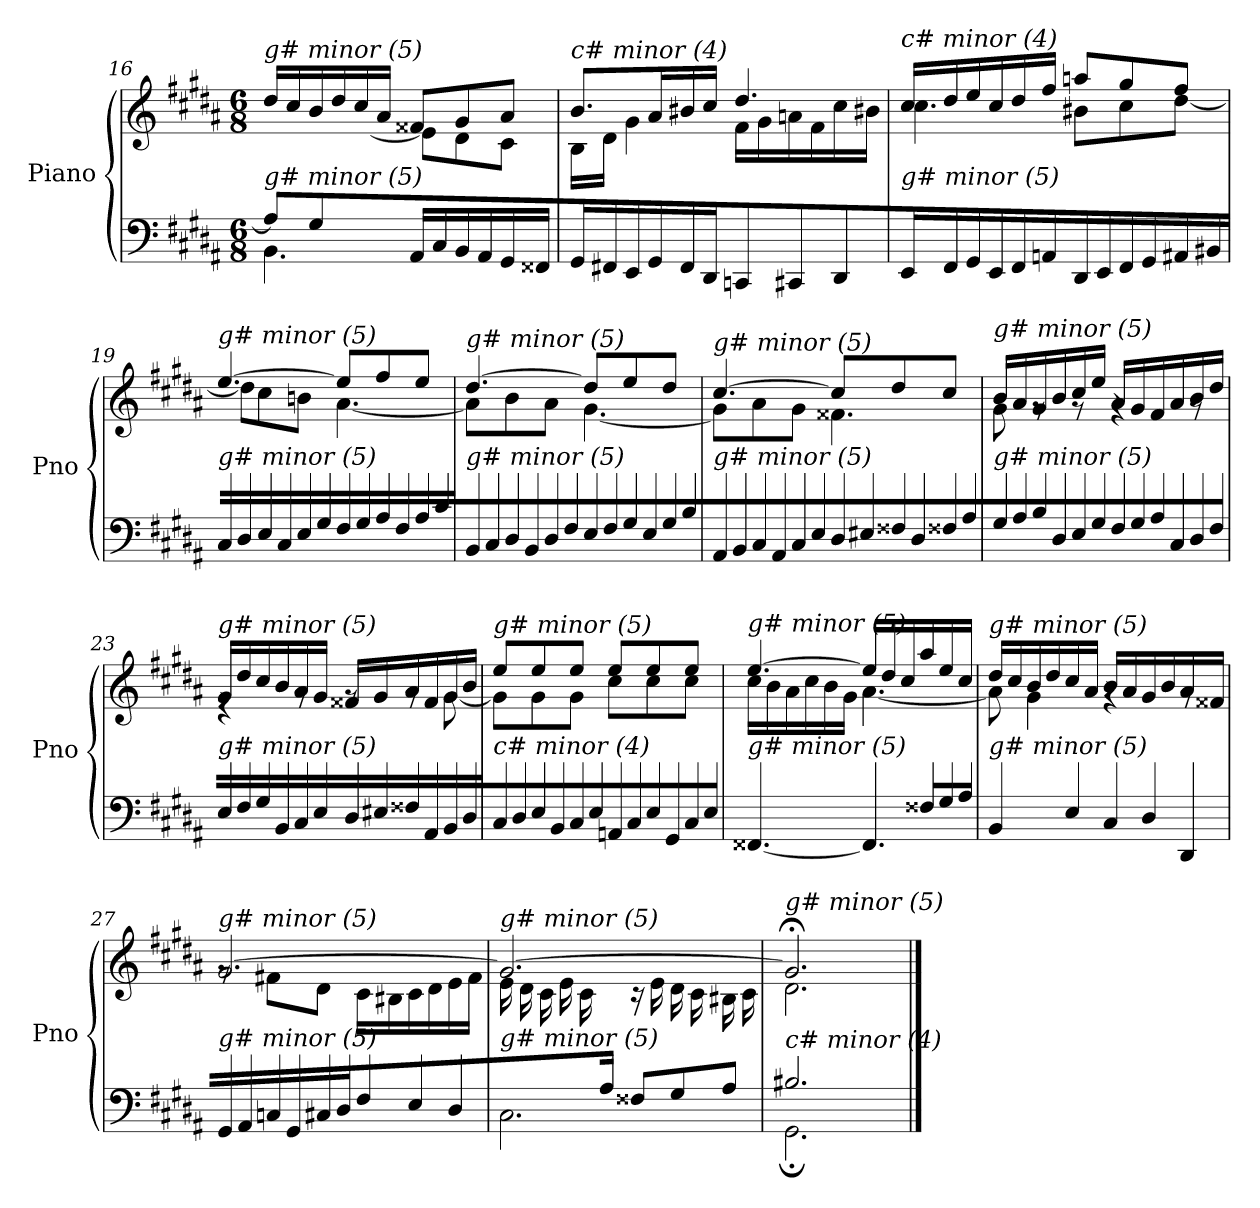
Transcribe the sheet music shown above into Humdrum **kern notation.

**kern	**kern
*part1	*part1
*staff2	*staff1
*I"Piano	*
*I'Pno	*
*clefF4	*clefG2
*k[f#c#g#d#a#]	*k[f#c#g#d#a#]
*M6/8	*M6/8
=16	=16
*^	*^
!	!	!LO:TX:i:t=g# minor (5)	!
!LO:TX:i:t=g# minor (5)	!	!	!
8A#/L]	4.BB\	16dd#/LL	4ryy
.	.	16cc#/	.
8G#/	.	16b/	.
.	.	16dd#/	.
2ryy	.	16cc#/	[8e\J
.	.	16a#/JJ	.
.	16AA#/LL	8f##X/L	8e\L]
.	16C#/	.	.
.	16BB/	8g#/	8d#\
.	16AA#/	.	.
.	16GG#/	8a#/J	8c#\J
.	16FF##X/JJ	.	.
!!LO:LB:g=z	!!
=17	=17	=17	=17
!	!	!LO:TX:i:t=c# minor (4)	!
!LO:TX:i:t=g# minor (5)	!	!	!
*v	*v	*	*
16GG#/LL	8.b/L	16B\LL
16FF#X/	.	16d#\JJ
16EE/	.	4g#\
16GG#/	16a#/L	.
16FF#/	16b#X/	.
16DD#/JJ	16cc#/JJ	.
8CCni/L	4.dd#/	16f#\LL
.	.	16g#\
8CC#/	.	16an\
.	.	16f#\
8DD#/J	.	16cc#\
.	.	16b#X\JJ
=18	=18	=18
!	!LO:TX:i:t=c# minor (4)	!
!LO:TX:i:t=g# minor (5)	!	!
16EE/LL	16cc#/LL	4.cc#\
16FF#/	16dd#/	.
16GG#/	16ee/	.
16EE/	16cc#/	.
16FF#/	16dd#/	.
16AAn/JJ	16ff#/JJ	.
16DD#/LL	8aan/L	8b#X\L
16EE/	.	.
16FF#/	8gg#/	8cc#\
16GG#/	.	.
16AA#X/	8ff#/J	[8dd#\J
16BB#Xj/JJ	.	.
=19	=19	=19
!	!LO:TX:i:t=g# minor (5)	!
!LO:TX:i:t=g# minor (5)	!	!
16C#\LL	[4.ee/	8dd#\L]
16D#\	.	.
16E\	.	8cc#\
16C#\	.	.
16E\	.	8bn\J
16G#\JJ	.	.
16F#\LL	8ee/L]	[4.a#\
16G#\	.	.
16A#\	8ff#/	.
16F#\	.	.
16A#\	8ee/J	.
16c#\JJ	.	.
!!LO:LB:g=z	!!
=20	=20	=20
!	!LO:TX:i:t=g# minor (5)	!
!LO:TX:i:t=g# minor (5)	!	!
16BB\LL	[4.dd#/	8a#\L]
16C#\	.	.
16D#\	.	8b\
16BB\	.	.
16D#\	.	8a#\J
16F#\JJ	.	.
16E\LL	8dd#/L]	[4.g#\
16F#\	.	.
16G#\	8ee/	.
16E\	.	.
16G#\	8dd#/J	.
16B\JJ	.	.
=21	=21	=21
!	!LO:TX:i:t=g# minor (5)	!
!LO:TX:i:t=g# minor (5)	!	!
16AA#/LL	[4.cc#/	8g#\L]
16BB/	.	.
16C#/	.	8a#\
16AA#/	.	.
16C#/	.	8g#\J
16E/JJ	.	.
16D#\LL	8cc#/L]	4.f##X\
16E#X\	.	.
16F##X\	8dd#/	.
16D#\	.	.
16F##X\	8cc#/J	.
16A#\JJ	.	.
=22	=22	=22
!	!LO:TX:i:t=g# minor (5)	!
!LO:TX:i:t=g# minor (5)	!	!
16G#\LL	16b/LL	8g#\
16A#\	16a#/	.
16B\	16g#/	8rg
16D#\	16b/	.
16E\	16cc#/	8rg
16G#\JJ	16ee/JJ	.
16F#\LL	16a#/LL	4rg
16G#\	16g#/	.
16A#\	16f#/	.
16C#\	16a#/	.
16D#\	16b/	8rg
16F#\JJ	16dd#/JJ	.
!!LO:LB:g=z	!!
=23	=23	=23
!	!LO:TX:i:t=g# minor (5)	!
!LO:TX:i:t=g# minor (5)	!	!
16E\LL	16g#/LL	4re
16F#\	16dd#/	.
16G#\	16cc#/	.
16BB\	16b/	.
16C#\	16a#/	8rg
16E\JJ	16g#/JJ	.
16D#/LL	16f##X/LL	8rg
16E#X/	16g#/	.
16F##X/	16a#/	8rg
16AA#/	16f##/	.
16BB/	16g#/	[8g#\
16D#/JJ	16b/JJ	.
=24	=24	=24
!	!LO:TX:i:t=g# minor (5)	!
!LO:TX:i:t=c# minor (4)	!	!
16C#/LL	8ee/L	8g#\L]
16D#/	.	.
16E/	8ee/	8g#\
16BB/	.	.
16C#/	8ee/J	8g#\J
16E/JJ	.	.
16AAn/LL	8ee/L	8cc#\L
16C#/	.	.
16E/	8ee/	8cc#\
16GG#/	.	.
16C#/	8ee/J	8cc#\J
16E/JJ	.	.
=25	=25	=25
!	!LO:TX:i:t=g# minor (5)	!
!LO:TX:i:t=g# minor (5)	!	!
[4.FF##X/	[4.ee/	16cc#\LL
.	.	16b\
.	.	16a#\
.	.	16cc#\
.	.	16b\
.	.	16g#\JJ
8.FF##\L]	16ee/LL]	[4.a#\
.	16dd#/	.
.	16cc#/	.
16F##X\L	16aa#/	.
16G#\	16ee/	.
16A#\JJ	16cc#/JJ	.
!!LO:LB:g=z	!!
=26	=26	=26
!	!LO:TX:i:t=g# minor (5)	!
!LO:TX:i:t=g# minor (5)	!	!
4BB/	16dd#/LL	8a#\]
.	16cc#/	.
.	16b/	4g#\
.	16dd#/	.
8E\	16cc#/	.
.	16a#/JJ	.
8C#/L	16b/LL	4rg
.	16a#/	.
8D#/	16g#/	.
.	16b/	.
8DD#/J	16a#/	8rg
.	16f##X/JJ	.
=27	=27	=27
!	!LO:TX:i:t=g# minor (5)	!
!LO:TX:i:t=g# minor (5)	!	!
16GG#/LL	[2.g#/	8rg
16AA#/	.	.
16Cni/	.	8f#X\L
16GG#/	.	.
16C#i/	.	8d#\J
16D#/JJ	.	.
8F#\L	.	16c#\LL
.	.	16B#Xj\
8E\	.	16c#\
.	.	16d#\
8D#\J	.	16e\
.	.	16f#\JJ
=28	=28	=28
*^	*	*^
*	*^	*	*	*
!	!	!	!LO:TX:i:t=g# minor (5)	!	!
!LO:TX:i:t=g# minor (5)	!	!	!	!	!
4ryy	2.C#\	4.ryy	2.g#/_	16e\LL	4.ryy
.	.	.	.	16d#\	.
.	.	.	.	16c#\	.
.	.	.	.	16e\	.
16ryy	.	.	.	16c#\	.
16A#/JJ	.	.	.	16ryy	.
4.ryy	.	8F##X/L	.	16r	4.ryy
.	.	.	.	16e\LL	.
.	.	8G#/	.	16d#\	.
.	.	.	.	16c#\	.
.	.	8A#/J	.	16B#Xj\	.
.	.	.	.	16c#\JJ	.
*	*v	*v	*	*	*
*	*	*	*v	*v
=29	=29	=29	=29
!	!	!LO:TX:i:t=g# minor (5)	!
!LO:TX:i:t=c# minor (4)	!	!	!
2.B#X/	2.GG#;\	2.g#;</]	2.d#\
*v	*v	*	*
*	*v	*v
==	==
*-	*-
